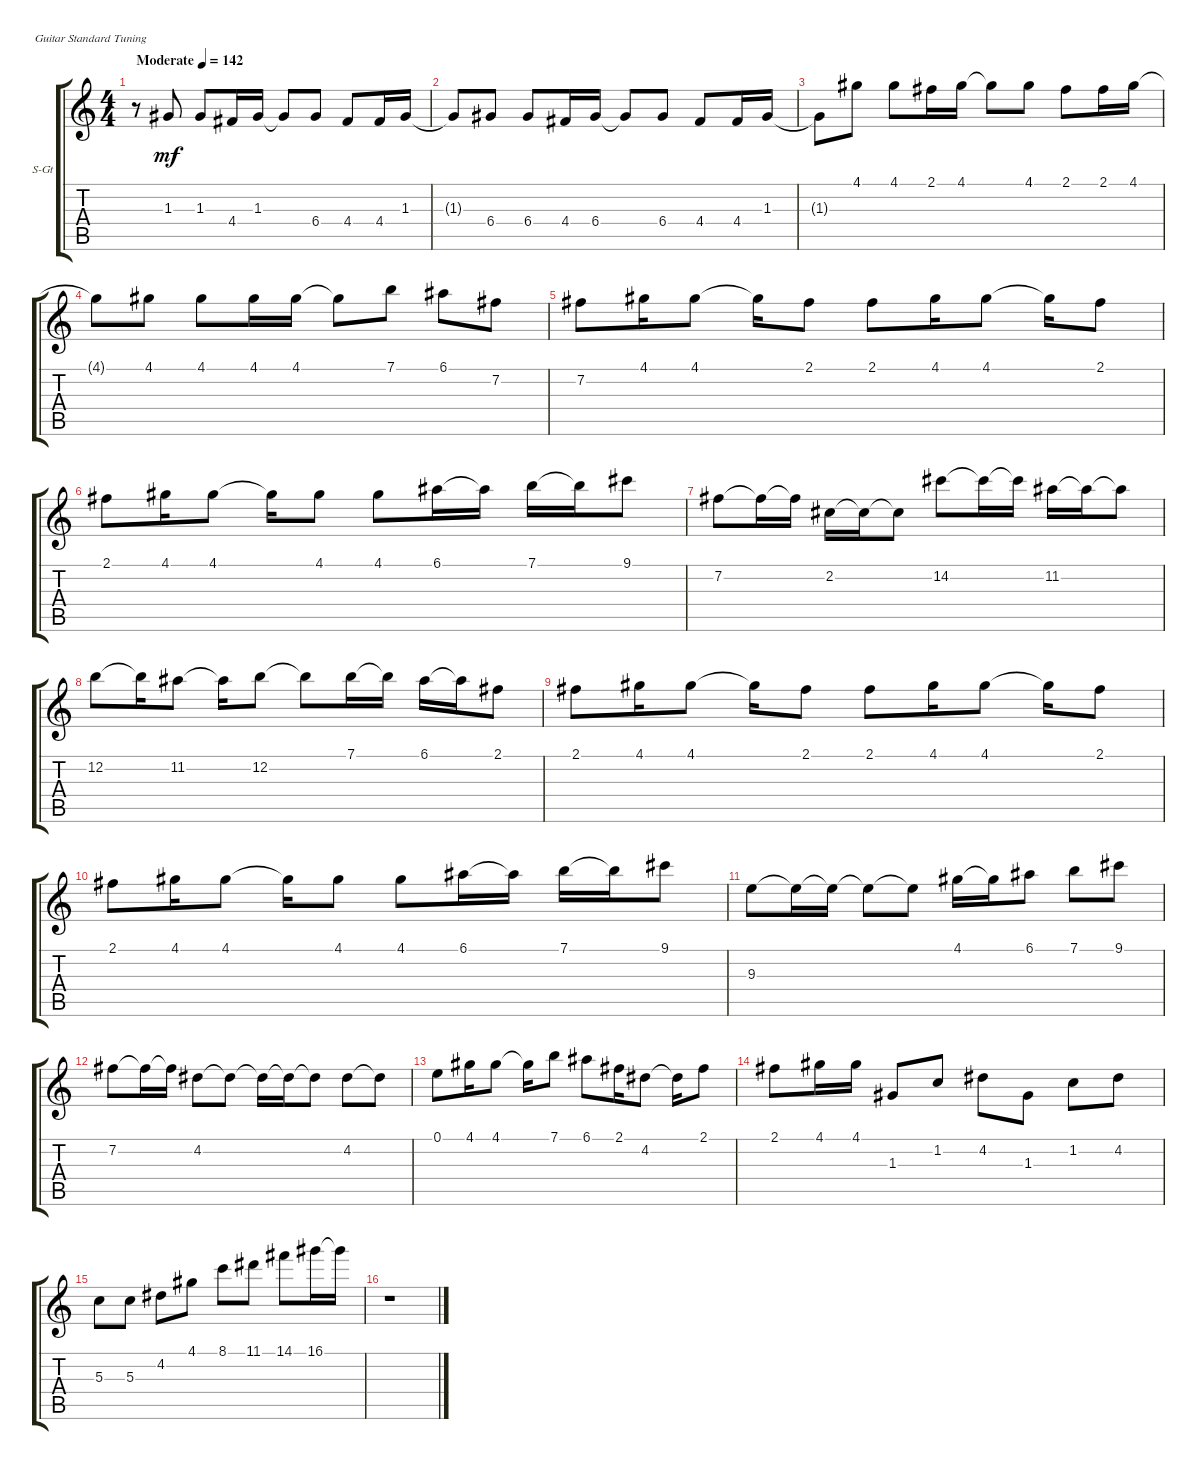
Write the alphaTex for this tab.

\bracketExtendMode groupsimilarinstruments
\firstSystemTrackNameOrientation horizontal
\otherSystemsTrackNameOrientation horizontal
\track ("Piano" "S-Gt") {solo instrument acousticgrandpiano}
\staff {score tabs}
\tuning (E4 B3 G3 D3 A2 E2)
\displaytranspose 12
\ts (4 4)
\beaming (8 2 2 2 2)
\tempo (142 "Moderate")
\clef g2
\ks c
r.8{dy mf instrument acousticgrandpiano} 1.3.8 1.3.8 4.4.16 1.3.16 1.3{t}.8 6.4.8 4.4.8 4.4.16 1.3.16 |
1.3{t}.8 6.4.8 6.4.8 4.4.16 6.4.16 6.4{t}.8 6.4.8 4.4.8 4.4.16 1.3.16 |
1.3{t}.8 4.1.8 4.1.8 2.1.16 4.1.16 4.1{t}.8 4.1.8 2.1.8 2.1.16 4.1.16 |
4.1{t}.8 4.1.8 4.1.8 4.1.16 4.1.16 4.1{t}.8 7.1.8 6.1.8 7.2.8 |
7.2.8 4.1.16 4.1.8 4.1{t}.16 2.1.8 2.1.8 4.1.16 4.1.8 4.1{t}.16 2.1.8 |
2.1.8 4.1.16 4.1.8 4.1{t}.16 4.1.8 4.1.8 6.1.16 6.1{t}.16 7.1.16 7.1{t}.16 9.1.8 |
7.2.8 7.2{t}.16 7.2{t}.16 2.2.16 2.2{t}.16 2.2{t}.8 14.2.8 14.2{t}.16 14.2{t}.16 11.2.16 11.2{t}.16 11.2{t}.8 |
12.2.8 12.2{t}.16 11.2.8 11.2{t}.16 12.2.8 12.2{t}.8 7.1.16 7.1{t}.16 6.1.16 6.1{t}.16 2.1.8 |
2.1.8 4.1.16 4.1.8 4.1{t}.16 2.1.8 2.1.8 4.1.16 4.1.8 4.1{t}.16 2.1.8 |
2.1.8 4.1.16 4.1.8 4.1{t}.16 4.1.8 4.1.8 6.1.16 6.1{t}.16 7.1.16 7.1{t}.16 9.1.8 |
9.3.8 9.3{t}.16 9.3{t}.16 9.3{t}.8 9.3{t}.8 4.1.16 4.1{t}.16 6.1.8 7.1.8 9.1.8 |
7.2.8 7.2{t}.16 7.2{t}.16 4.2.8 4.2{t}.8 4.2{t}.16 4.2{t}.16 4.2{t}.8 4.2.8 4.2{t}.8 |
0.1.8 4.1.16 4.1.8 4.1{t}.16 7.1.8 6.1.8 2.1.16 4.2.8 4.2{t}.16 2.1.8 |
2.1.8 4.1.16 4.1.16 1.3.8 1.2.8 4.2.8 1.3.8 1.2.8 4.2.8 |
5.3.8 5.3.8 4.2.8 4.1.8 8.1.8 11.1.8 14.1.8 16.1.16 16.1{t}.16 |
r.1
